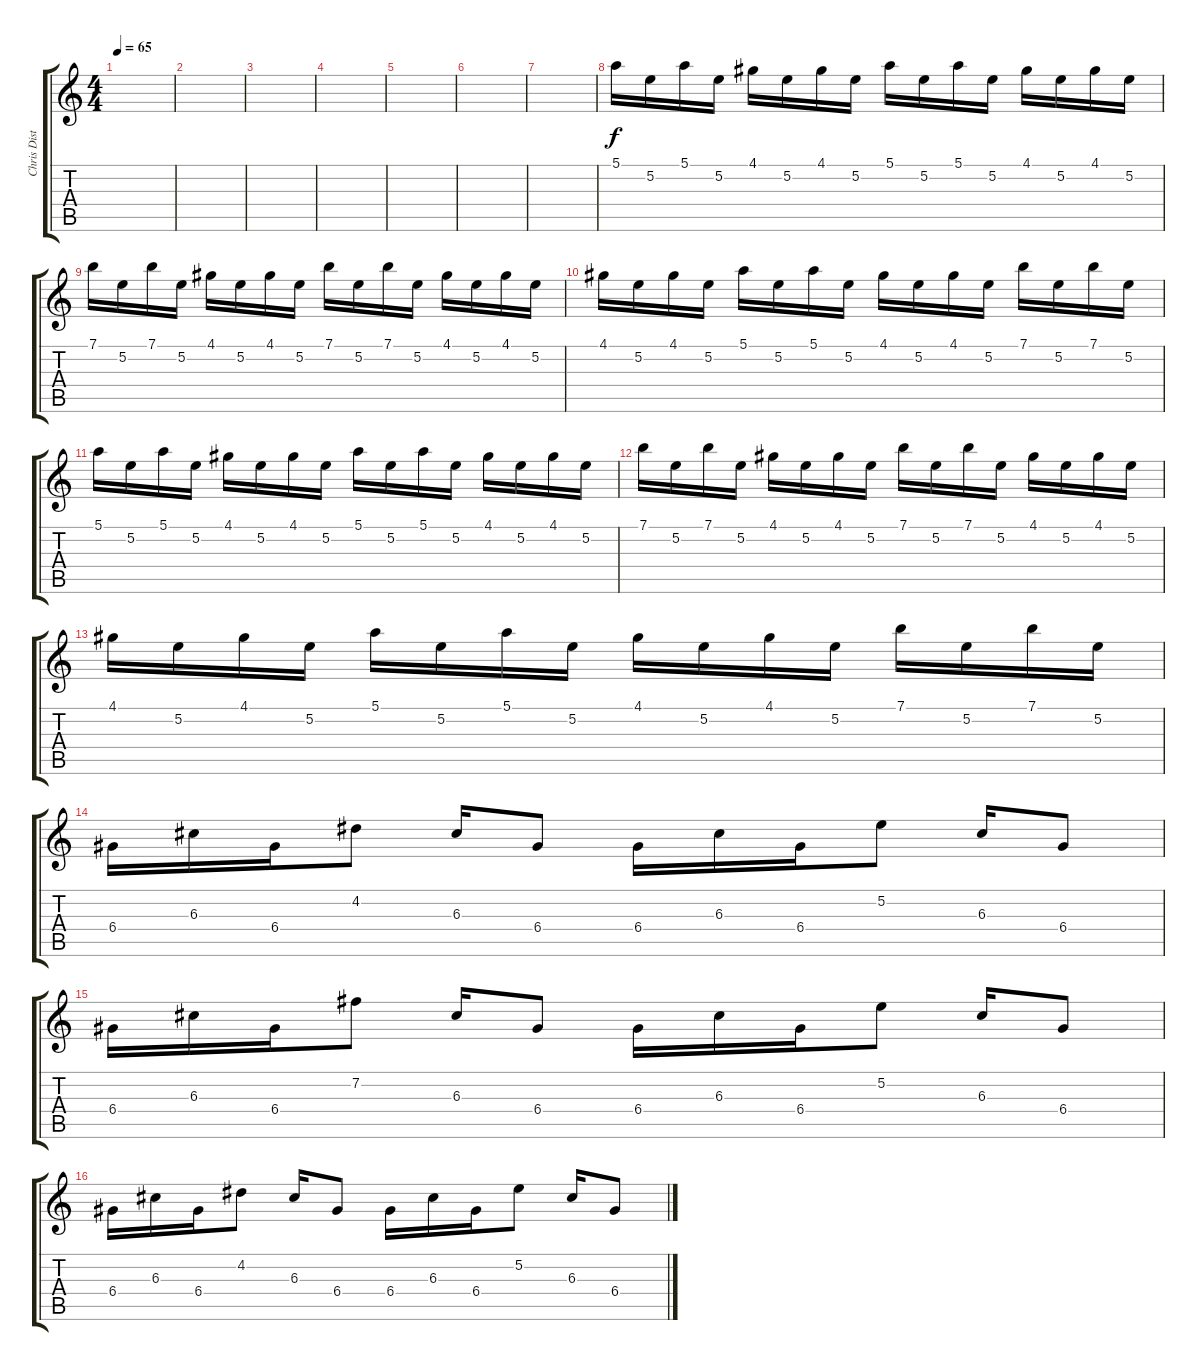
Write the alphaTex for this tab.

\track ("Chris Distortion" "Chris Dist") {instrument distortionguitar}
\staff {score tabs}
\tuning (E4 B3 G3 D3 A2 E2) {hide}
\ts (4 4)
\tempo 65
\clef g2
\ks c
|
|
|
|
|
|
|
5.1.16 5.2.16 5.1.16 5.2.16 4.1.16 5.2.16 4.1.16 5.2.16 5.1.16 5.2.16 5.1.16 5.2.16 4.1.16 5.2.16 4.1.16 5.2.16 |
7.1.16 5.2.16 7.1.16 5.2.16 4.1.16 5.2.16 4.1.16 5.2.16 7.1.16 5.2.16 7.1.16 5.2.16 4.1.16 5.2.16 4.1.16 5.2.16 |
4.1.16 5.2.16 4.1.16 5.2.16 5.1.16 5.2.16 5.1.16 5.2.16 4.1.16 5.2.16 4.1.16 5.2.16 7.1.16 5.2.16 7.1.16 5.2.16 |
5.1.16 5.2.16 5.1.16 5.2.16 4.1.16 5.2.16 4.1.16 5.2.16 5.1.16 5.2.16 5.1.16 5.2.16 4.1.16 5.2.16 4.1.16 5.2.16 |
7.1.16 5.2.16 7.1.16 5.2.16 4.1.16 5.2.16 4.1.16 5.2.16 7.1.16 5.2.16 7.1.16 5.2.16 4.1.16 5.2.16 4.1.16 5.2.16 |
4.1.16 5.2.16 4.1.16 5.2.16 5.1.16 5.2.16 5.1.16 5.2.16 4.1.16 5.2.16 4.1.16 5.2.16 7.1.16 5.2.16 7.1.16 5.2.16 |
6.4.16 6.3.16 6.4.16 4.2.8 6.3.16 6.4.8 6.4.16 6.3.16 6.4.16 5.2.8 6.3.16 6.4.8 |
6.4.16 6.3.16 6.4.16 7.2.8 6.3.16 6.4.8 6.4.16 6.3.16 6.4.16 5.2.8 6.3.16 6.4.8 |
6.4.16 6.3.16 6.4.16 4.2.8 6.3.16 6.4.8 6.4.16 6.3.16 6.4.16 5.2.8 6.3.16 6.4.8
